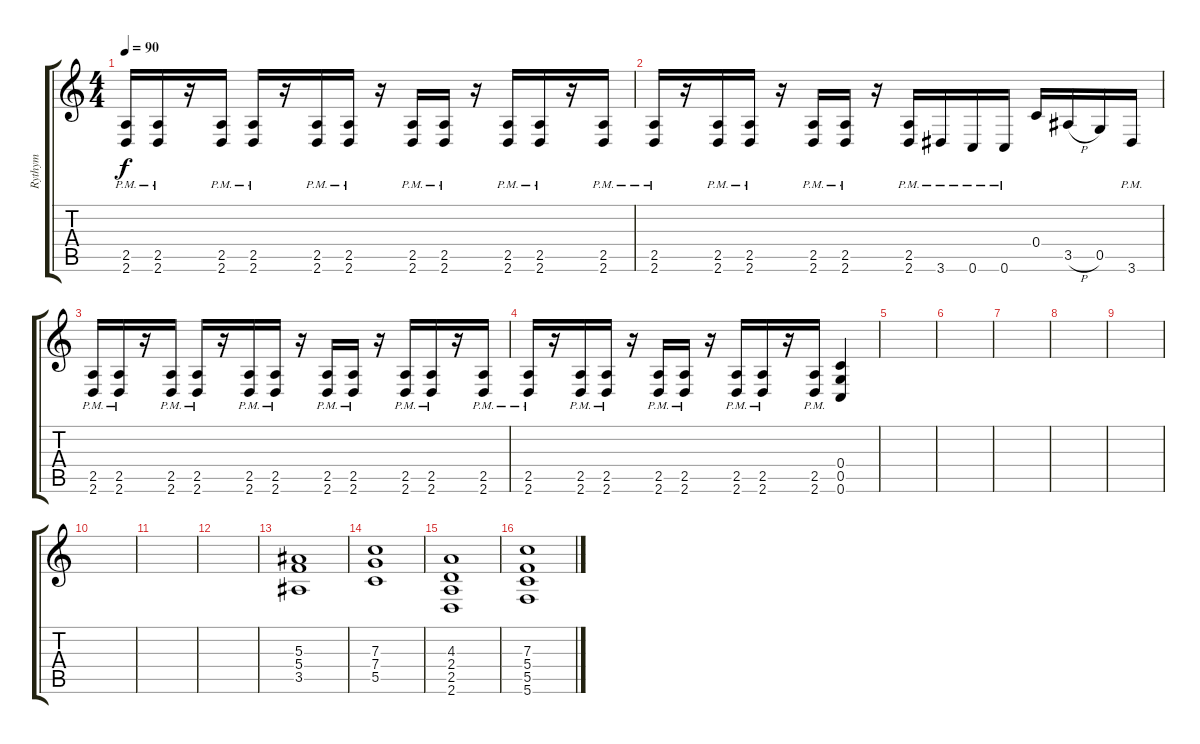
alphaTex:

\track ("Rythym" "Rythym") {instrument distortionguitar}
\staff {score tabs}
\tuning (D4 A3 F3 C3 G2 C2) {hide}
\ts (4 4)
\tempo 90
\clef g2
\ks c
(2.5{pm} 2.6{pm}).16{dy f} (2.5{pm} 2.6{pm}).16 r.16 (2.5{pm} 2.6{pm}).16 (2.5{pm} 2.6{pm}).16 r.16 (2.5{pm} 2.6{pm}).16 (2.5{pm} 2.6{pm}).16 r.16 (2.5{pm} 2.6{pm}).16 (2.5{pm} 2.6{pm}).16 r.16 (2.5{pm} 2.6{pm}).16 (2.5{pm} 2.6{pm}).16 r.16 (2.5{pm} 2.6{pm}).16 |
(2.5{pm} 2.6{pm}).16 r.16 (2.5{pm} 2.6{pm}).16 (2.5{pm} 2.6{pm}).16 r.16 (2.5{pm} 2.6{pm}).16 (2.5{pm} 2.6{pm}).16 r.16 (2.5{pm} 2.6{pm}).16 3.6{pm}.16 0.6{pm}.16 0.6{pm}.16 0.4.16 3.5{h}.16 0.5.16 3.6{pm}.16 |
(2.5{pm} 2.6{pm}).16 (2.5{pm} 2.6{pm}).16 r.16 (2.5{pm} 2.6{pm}).16 (2.5{pm} 2.6{pm}).16 r.16 (2.5{pm} 2.6{pm}).16 (2.5{pm} 2.6{pm}).16 r.16 (2.5{pm} 2.6{pm}).16 (2.5{pm} 2.6{pm}).16 r.16 (2.5{pm} 2.6{pm}).16 (2.5{pm} 2.6{pm}).16 r.16 (2.5{pm} 2.6{pm}).16 |
(2.5{pm} 2.6{pm}).16 r.16 (2.5{pm} 2.6{pm}).16 (2.5{pm} 2.6{pm}).16 r.16 (2.5{pm} 2.6{pm}).16 (2.5{pm} 2.6{pm}).16 r.16 (2.5{pm} 2.6{pm}).16 (2.5{pm} 2.6{pm}).16 r.16 (2.5{pm} 2.6).16 (0.4 0.5 0.6).4 |
|
|
|
|
|
|
|
|
(5.3 5.4 3.5).1 |
(7.3 7.4 5.5).1 |
(4.3 2.4 2.5 2.6).1 |
(7.3 5.4 5.5 5.6).1
